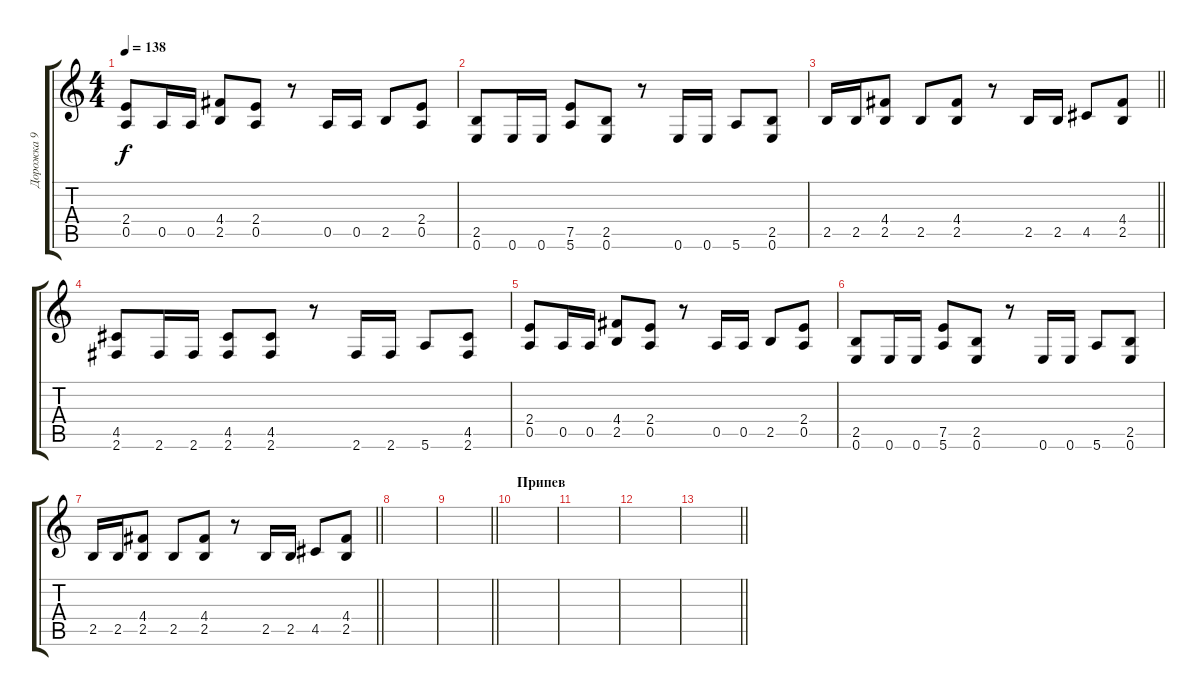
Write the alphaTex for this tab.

\track ("Дорожка 9" "Дорожка 9") {instrument electricguitarclean}
\staff {score tabs}
\tuning (E4 B3 G3 D3 A2 E2) {hide}
\ts (4 4)
\tempo 138
\clef g2
\ks c
(2.4 0.5).8{dy f} 0.5.16 0.5.16 (4.4 2.5).8 (2.4 0.5).8 r.8 0.5.16 0.5.16 2.5.8 (2.4 0.5).8 |
(2.5 0.6).8 0.6.16 0.6.16 (7.5 5.6).8 (2.5 0.6).8 r.8 0.6.16 0.6.16 5.6.8 (2.5 0.6).8 |
\barLineRight lightlight
2.5.16 2.5.16 (4.4 2.5).8 2.5.8 (4.4 2.5).8 r.8 2.5.16 2.5.16 4.5.8 (4.4 2.5).8 |
(4.5 2.6).8 2.6.16 2.6.16 (4.5 2.6).8 (4.5 2.6).8 r.8 2.6.16 2.6.16 5.6.8 (4.5 2.6).8 |
(2.4 0.5).8 0.5.16 0.5.16 (4.4 2.5).8 (2.4 0.5).8 r.8 0.5.16 0.5.16 2.5.8 (2.4 0.5).8 |
(2.5 0.6).8 0.6.16 0.6.16 (7.5 5.6).8 (2.5 0.6).8 r.8 0.6.16 0.6.16 5.6.8 (2.5 0.6).8 |
\barLineRight lightlight
2.5.16 2.5.16 (4.4 2.5).8 2.5.8 (4.4 2.5).8 r.8 2.5.16 2.5.16 4.5.8 (4.4 2.5).8 |
|
\barLineRight lightlight
|
\section ("" "Припев")
|
|
|
\barLineRight lightlight
